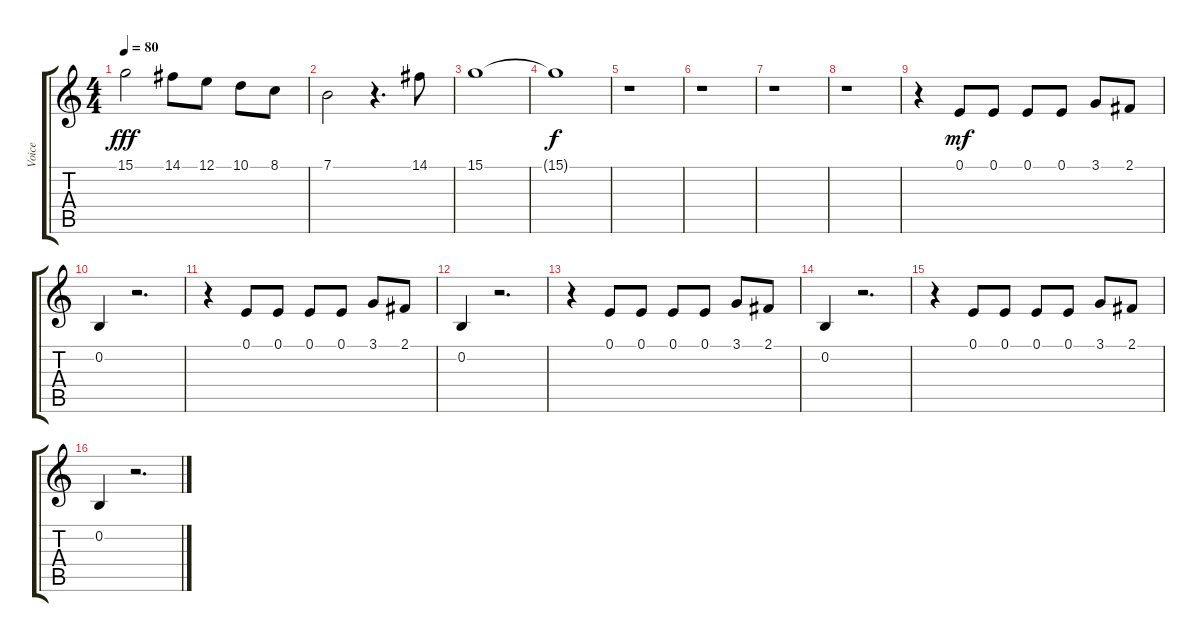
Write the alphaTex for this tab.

\track ("Voice" "Voice") {instrument tenorsax}
\staff {score tabs}
\tuning (E4 B3 G3 D3 A2 E2) {hide}
\ts (4 4)
\tempo 80
\clef g2
\ks c
15.1.2{dy fff} 14.1.8 12.1.8 10.1.8 8.1.8 |
7.1.2 r.4{d} 14.1.8 |
15.1.1 |
15.1{t}.1{dy f} |
r.1 |
r.1 |
r.1 |
r.1 |
r.4 0.1.8{dy mf} 0.1.8 0.1.8 0.1.8 3.1.8 2.1.8 |
0.2.4 r.2{d} |
r.4 0.1.8 0.1.8 0.1.8 0.1.8 3.1.8 2.1.8 |
0.2.4 r.2{d} |
r.4 0.1.8 0.1.8 0.1.8 0.1.8 3.1.8 2.1.8 |
0.2.4 r.2{d} |
r.4 0.1.8 0.1.8 0.1.8 0.1.8 3.1.8 2.1.8 |
0.2.4 r.2{d}
